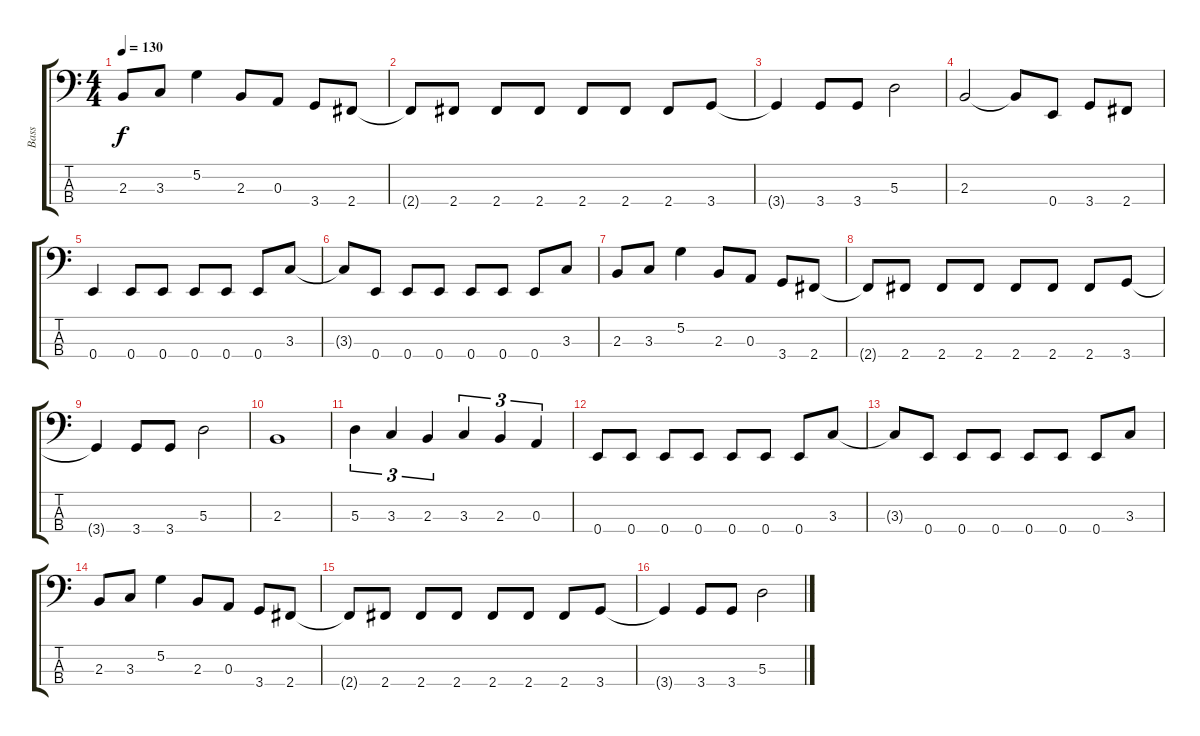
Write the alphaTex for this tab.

\track ("Bass" "Bass") {instrument electricbasspick}
\staff {score tabs}
\tuning (G2 D2 A1 E1) {hide}
\ts (4 4)
\tempo 130
\clef f4
\ks c
2.3.8{dy f} 3.3.8 5.2.4 2.3.8 0.3.8 3.4.8 2.4.8 |
2.4{t}.8 2.4.8 2.4.8 2.4.8 2.4.8 2.4.8 2.4.8 3.4.8 |
3.4{t}.4 3.4.8 3.4.8 5.3.2 |
2.3.2 2.3{t}.8 0.4.8 3.4.8 2.4.8 |
0.4.4 0.4.8 0.4.8 0.4.8 0.4.8 0.4.8 3.3.8 |
3.3{t}.8 0.4.8 0.4.8 0.4.8 0.4.8 0.4.8 0.4.8 3.3.8 |
2.3.8 3.3.8 5.2.4 2.3.8 0.3.8 3.4.8 2.4.8 |
2.4{t}.8 2.4.8 2.4.8 2.4.8 2.4.8 2.4.8 2.4.8 3.4.8 |
3.4{t}.4 3.4.8 3.4.8 5.3.2 |
2.3.1 |
5.3.4{tu (3 2)} 3.3.4{tu (3 2)} 2.3.4{tu (3 2)} 3.3.4{tu (3 2)} 2.3.4{tu (3 2)} 0.3.4{tu (3 2)} |
0.4.8 0.4.8 0.4.8 0.4.8 0.4.8 0.4.8 0.4.8 3.3.8 |
3.3{t}.8 0.4.8 0.4.8 0.4.8 0.4.8 0.4.8 0.4.8 3.3.8 |
2.3.8 3.3.8 5.2.4 2.3.8 0.3.8 3.4.8 2.4.8 |
2.4{t}.8 2.4.8 2.4.8 2.4.8 2.4.8 2.4.8 2.4.8 3.4.8 |
3.4{t}.4 3.4.8 3.4.8 5.3.2
